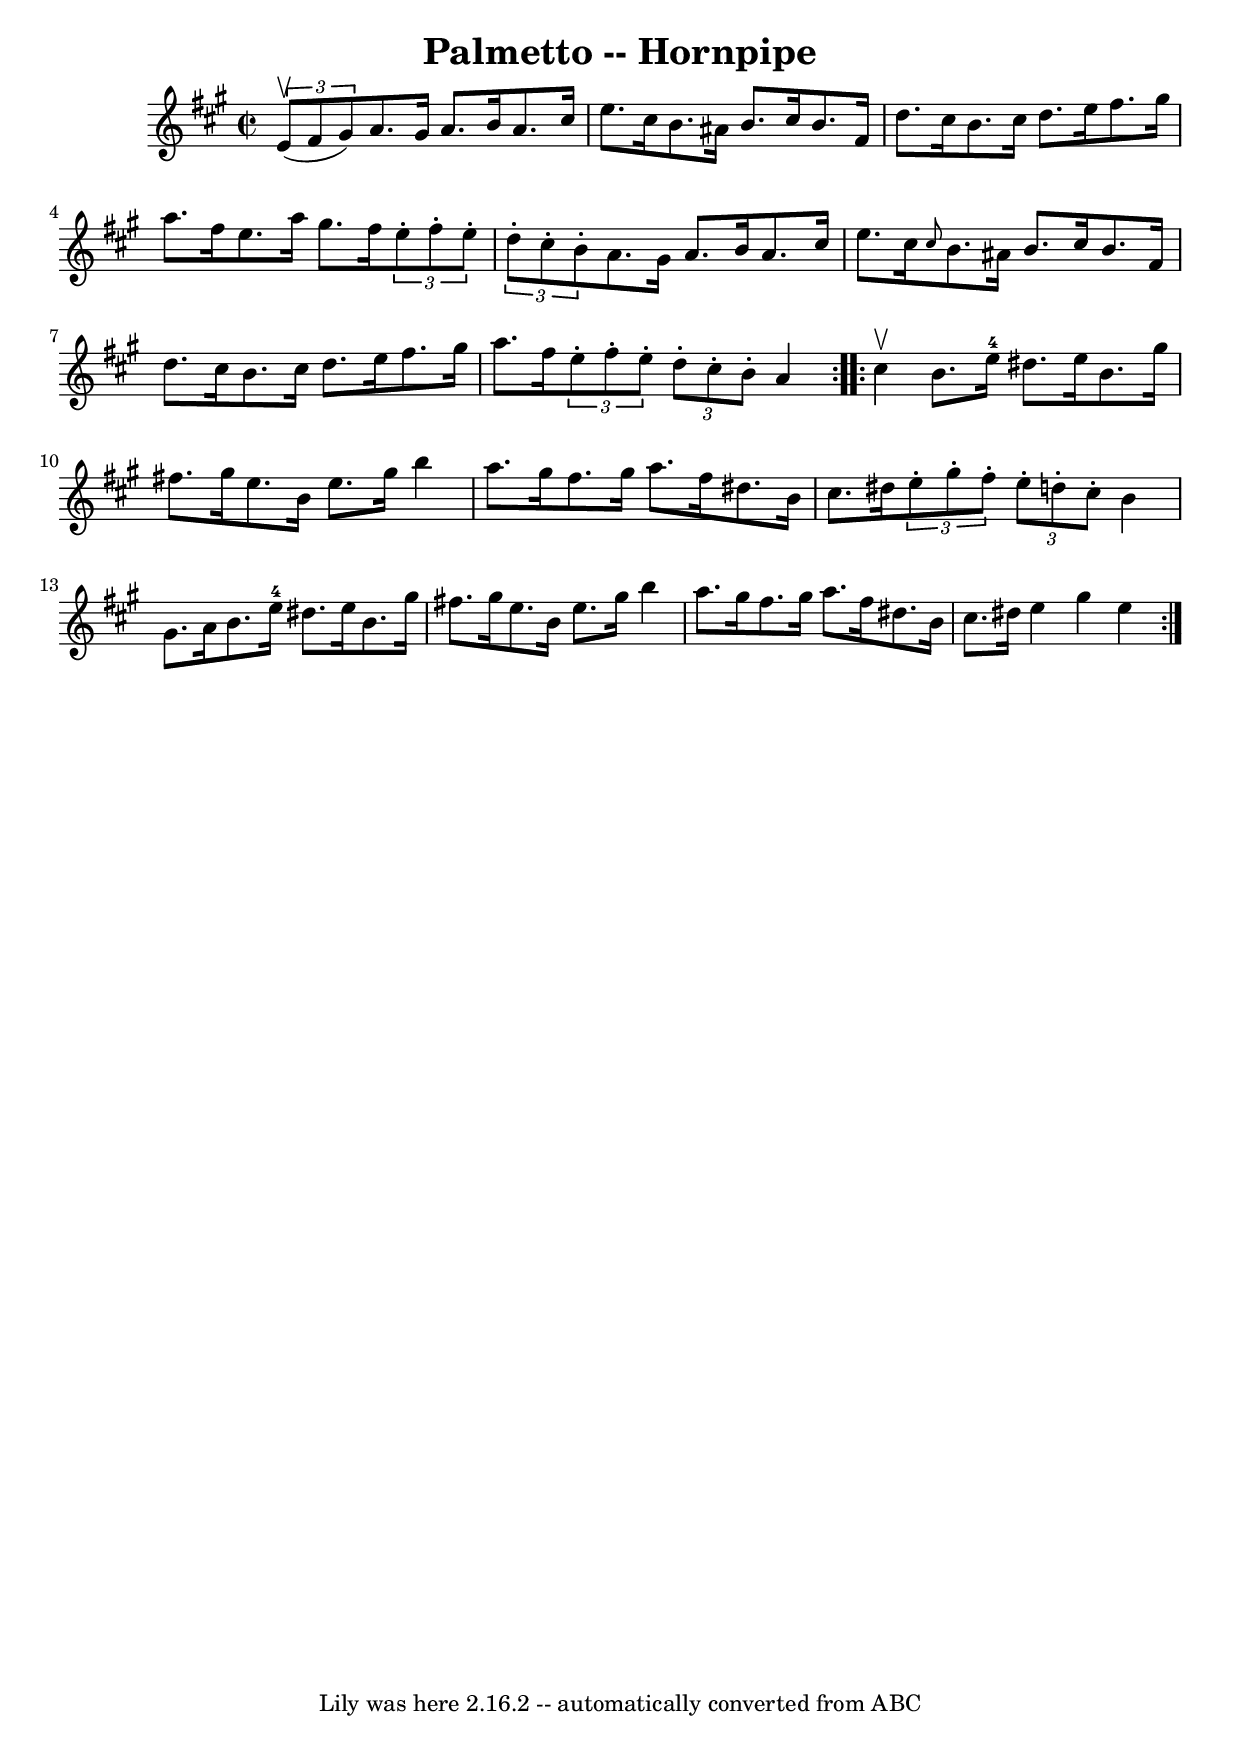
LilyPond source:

\version "2.7.40"
\include "Mammoth.ily"
\header {
	%% book = "Cole's 1000 Fiddle Tunes"
	crossRefNumber = "1"
	footnotes = ""
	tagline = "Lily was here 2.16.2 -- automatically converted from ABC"
	title = "Palmetto -- Hornpipe"
}
voicedefault =  {


\repeat volta 2 {
\override Staff.TimeSignature #'style = #'C
 \time 2/2 
\key a \major   \times 2/3 { e'8 (^\upbow fis'8 gis'8) } 
|
 a'8. gis'16 a'8. b'16 a'8. cis''16 e''8.    
cis''16  |
 b'8. ais'16 b'8. cis''16 b'8. fis'16    
d''8. cis''16  |
 b'8. cis''16 d''8. e''16 fis''8.    
gis''16 a''8. fis''16  |
 e''8. a''16 gis''8. fis''16    
\times 2/3 { e''8 -. fis''8 -. e''8 -. }   \times 2/3 { d''8 -.   
cis''8 -. b'8 -. } |
 a'8. gis'16 a'8. b'16 a'8.    
cis''16 e''8. cis''16  |
 \grace { cis''8  } b'8. ais'16    
b'8. cis''16 b'8. fis'16 d''8. cis''16  |
 b'8.    
cis''16 d''8. e''16 fis''8. gis''16 a''8. fis''16  |
 
\times 2/3 { e''8 -. fis''8 -. e''8 -. }   \times 2/3 { d''8 -.   
cis''8 -. b'8 -. } a'4  }     \repeat volta 2 { cis''4^\upbow |
   
b'8. e''16-4 dis''8. e''16 b'8. gis''16 fis''!8.    
gis''16  |
 e''8. b'16 e''8. gis''16 b''4 a''8.    
gis''16  |
 fis''8. gis''16 a''8. fis''16 dis''8. b'16 
 cis''8. dis''!16  |
 \times 2/3 { e''8 -. gis''8 -. fis''8 -. 
}   \times 2/3 { e''8 -. d''8 -. cis''8 -. } b'4 gis'8. a'16  
|
 b'8. e''16-4 dis''8. e''16 b'8. gis''16      
fis''!8. gis''16  |
 e''8. b'16 e''8. gis''16 b''4    
a''8. gis''16  |
 fis''8. gis''16 a''8. fis''16    
dis''8. b'16 cis''8. dis''16  |
 e''4 gis''4 e''4  }   
}

\score{
    <<

	\context Staff="default"
	{
	    \voicedefault 
	}

    >>
	\layout {
	}
	\midi {}
}
